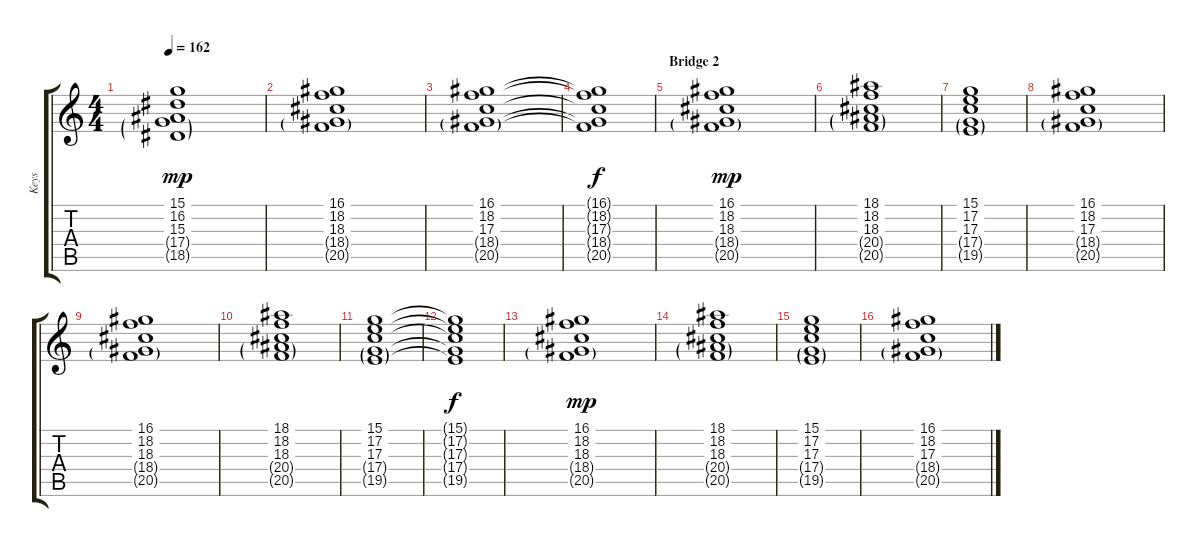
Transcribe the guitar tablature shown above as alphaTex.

\track ("Keys" "Keys") {instrument stringensemble1}
\staff {score tabs}
\tuning (E4 B3 G3 D3 A2 E2) {hide}
\ts (4 4)
\tempo 162
\clef g2
\ks c
(15.1 16.2 15.3 17.4{g} 18.5{g}).1{dy mp} |
(16.1 18.2 18.3 18.4{g} 20.5{g}).1 |
(16.1 18.2 17.3 18.4{g} 20.5{g}).1 |
(16.1{t} 18.2{t} 17.3{t} 18.4{t} 20.5{t}).1{dy f} |
\section ("" "Bridge 2")
(16.1 18.2 18.3 18.4{g} 20.5{g}).1{dy mp} |
(18.1 18.2 18.3 20.4{g} 20.5{g}).1 |
(15.1 17.2 17.3 17.4{g} 19.5{g}).1 |
(16.1 18.2 17.3 18.4{g} 20.5{g}).1 |
(16.1 18.2 18.3 18.4{g} 20.5{g}).1 |
(18.1 18.2 18.3 20.4{g} 20.5{g}).1 |
(15.1 17.2 17.3 17.4{g} 19.5{g}).1 |
(15.1{t} 17.2{t} 17.3{t} 17.4{t} 19.5{t}).1{dy f} |
(16.1 18.2 18.3 18.4{g} 20.5{g}).1{dy mp} |
(18.1 18.2 18.3 20.4{g} 20.5{g}).1 |
(15.1 17.2 17.3 17.4{g} 19.5{g}).1 |
(16.1 18.2 17.3 18.4{g} 20.5{g}).1
